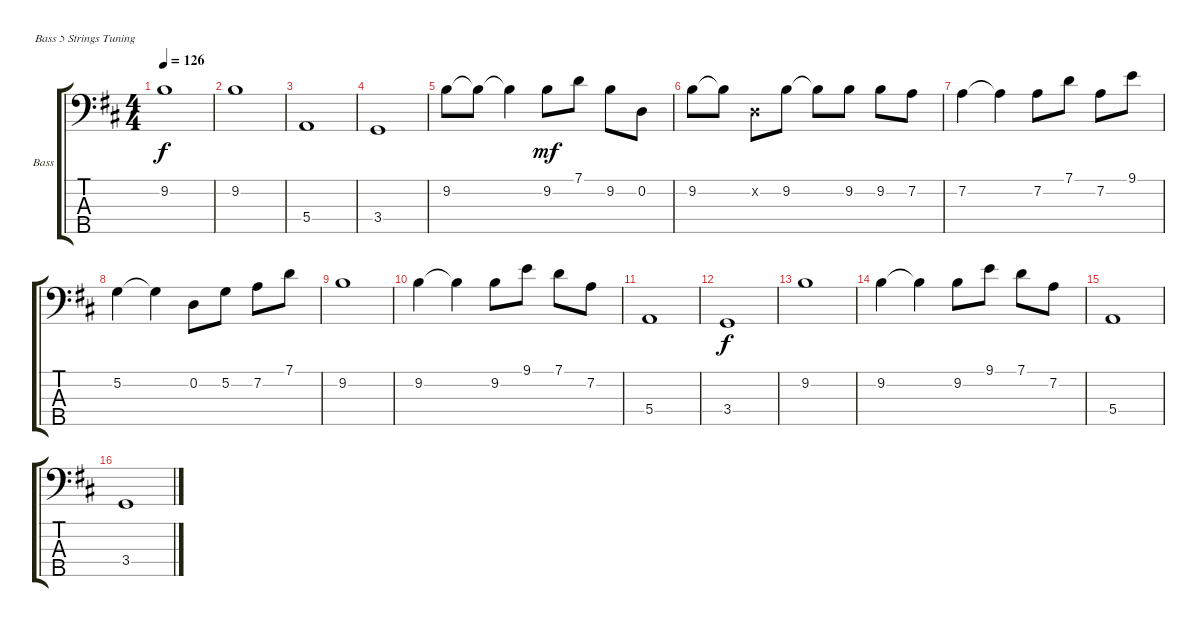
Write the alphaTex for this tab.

\bracketExtendMode groupsimilarinstruments
\firstSystemTrackNameOrientation horizontal
\otherSystemsTrackNameOrientation horizontal
\track ("Bass" "Bass") {instrument electricbasspick}
\staff {score tabs}
\tuning (G2 D2 A1 E1 B0)
\ts (4 4)
\tempo 126
\clef f4
\ks d
9.2.1{dy f} |
9.2.1 |
5.4.1 |
3.4.1 |
9.2.8 9.2{t}.8 9.2{t}.4 9.2.8{dy mf} 7.1.8 9.2.8 0.2.8 |
9.2.8 9.2{t}.8 0.2{x}.8 9.2.8 9.2{t}.8 9.2.8 9.2.8 7.2.8 |
7.2.4 7.2{t}.4 7.2.8 7.1.8 7.2.8 9.1.8 |
5.2.4 5.2{t}.4 0.2.8 5.2.8 7.2.8 7.1.8 |
9.2.1 |
9.2.4 9.2{t}.4 9.2.8 9.1.8 7.1.8 7.2.8 |
5.4.1 |
3.4.1{dy f} |
9.2.1 |
9.2.4 9.2{t}.4 9.2.8 9.1.8 7.1.8 7.2.8 |
5.4.1 |
3.4.1
